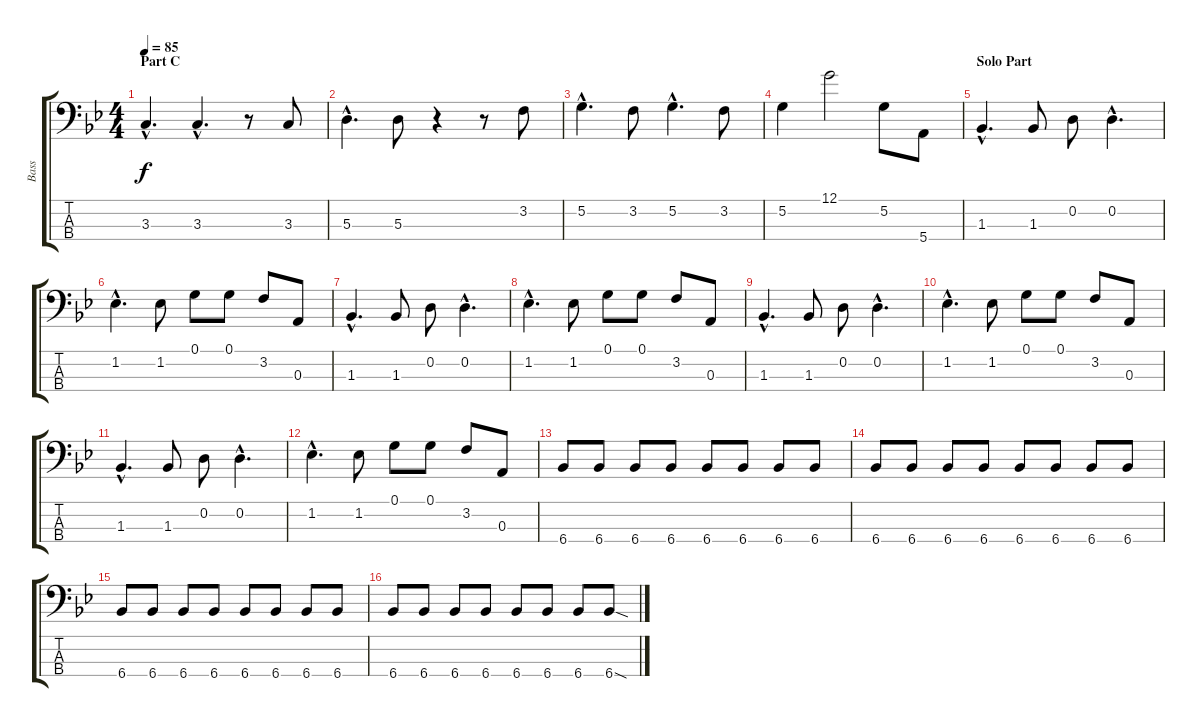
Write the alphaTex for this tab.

\track ("Bass" "Bass") {instrument acousticbass}
\staff {score tabs}
\tuning (G2 D2 A1 E1) {hide}
\ts (4 4)
\section ("" "Part C")
\tempo 85
\clef f4
\ks gminor
3.3{hac}.4{d dy f} 3.3{hac}.4{d} r.8 3.3.8 |
5.3{hac}.4{d} 5.3.8 r.4 r.8 3.2.8 |
5.2{hac}.4{d} 3.2.8 5.2{hac}.4{d} 3.2.8 |
5.2.4 12.1.2 5.2.8 5.4.8 |
\section ("" "Solo Part")
1.3{hac}.4{d} 1.3.8 0.2.8 0.2{hac}.4{d} |
1.2{hac}.4{d} 1.2.8 0.1.8 0.1.8 3.2.8 0.3.8 |
1.3{hac}.4{d} 1.3.8 0.2.8 0.2{hac}.4{d} |
1.2{hac}.4{d} 1.2.8 0.1.8 0.1.8 3.2.8 0.3.8 |
1.3{hac}.4{d} 1.3.8 0.2.8 0.2{hac}.4{d} |
1.2{hac}.4{d} 1.2.8 0.1.8 0.1.8 3.2.8 0.3.8 |
1.3{hac}.4{d} 1.3.8 0.2.8 0.2{hac}.4{d} |
1.2{hac}.4{d} 1.2.8 0.1.8 0.1.8 3.2.8 0.3.8 |
6.4.8 6.4.8 6.4.8 6.4.8 6.4.8 6.4.8 6.4.8 6.4.8 |
6.4.8 6.4.8 6.4.8 6.4.8 6.4.8 6.4.8 6.4.8 6.4.8 |
6.4.8 6.4.8 6.4.8 6.4.8 6.4.8 6.4.8 6.4.8 6.4.8 |
6.4.8 6.4.8 6.4.8 6.4.8 6.4.8 6.4.8 6.4.8 6.4{sod}.8
